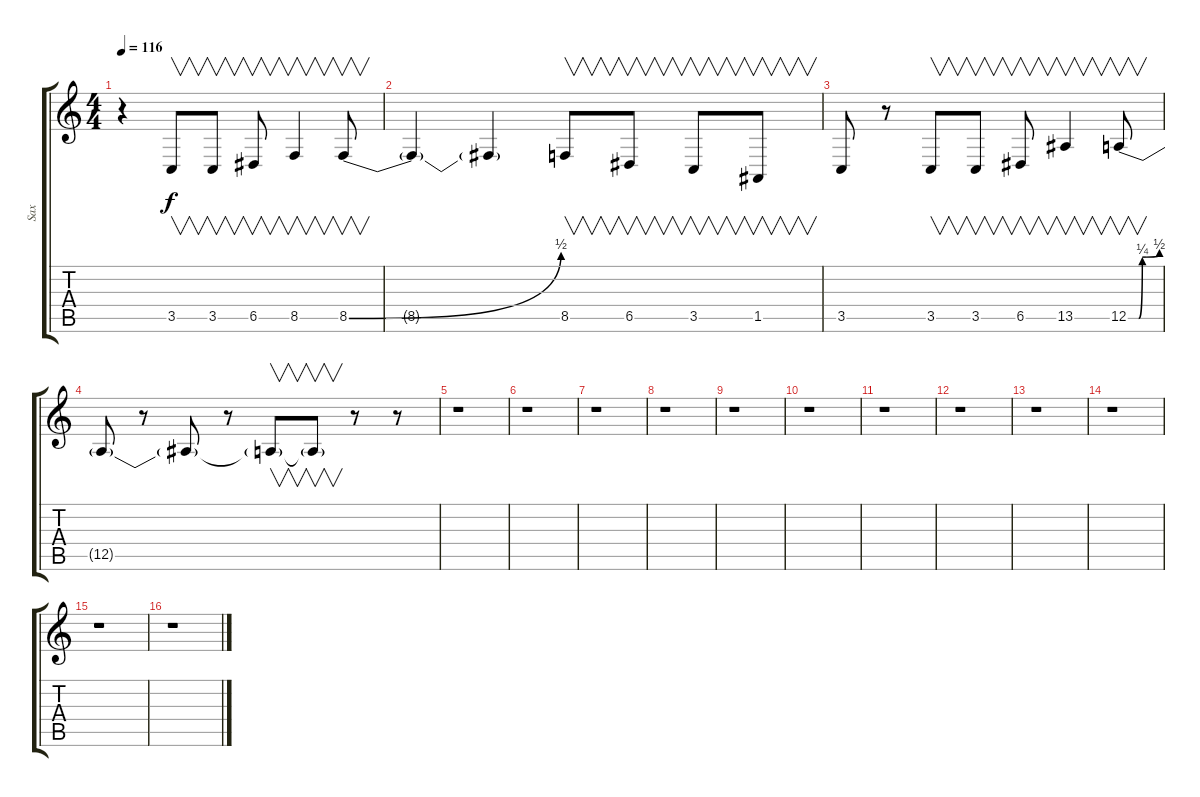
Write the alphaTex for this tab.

\track ("Sax" "Sax") {instrument tenorsax}
\staff {score tabs}
\tuning (E4 B3 G3 D3 A2 E2) {hide}
\ts (4 4)
\tempo 116
\clef g2
\ks c
r.4{dy f} 3.5.8{v} 3.5.8{v} 6.5.8{v} 8.5.4{v} 8.5{be (bend 0 0 60 2)}.8{v} |
8.5{t}.4 8.5{t}.4 8.5.8{v} 6.5.8{v} 3.5.8{v} 1.5.8{v} |
3.5.8 r.8 3.5.8{v} 3.5.8{v} 6.5.8{v} 13.5.4{v} 12.5{be (custom 0 0 20 0 27 1 34 1 60 2)}.8{v} |
12.5{t}.8{volume 13} r.8{volume 12} 12.5{t}.8{volume 11} r.8{volume 11} 12.5{t}.8{v volume 11} 12.5{t}.8{v volume 11} r.8{volume 11} r.8{volume 12} |
r.1 |
r.1 |
r.1 |
r.1 |
r.1 |
r.1 |
r.1 |
r.1 |
r.1 |
r.1 |
r.1 |
r.1
